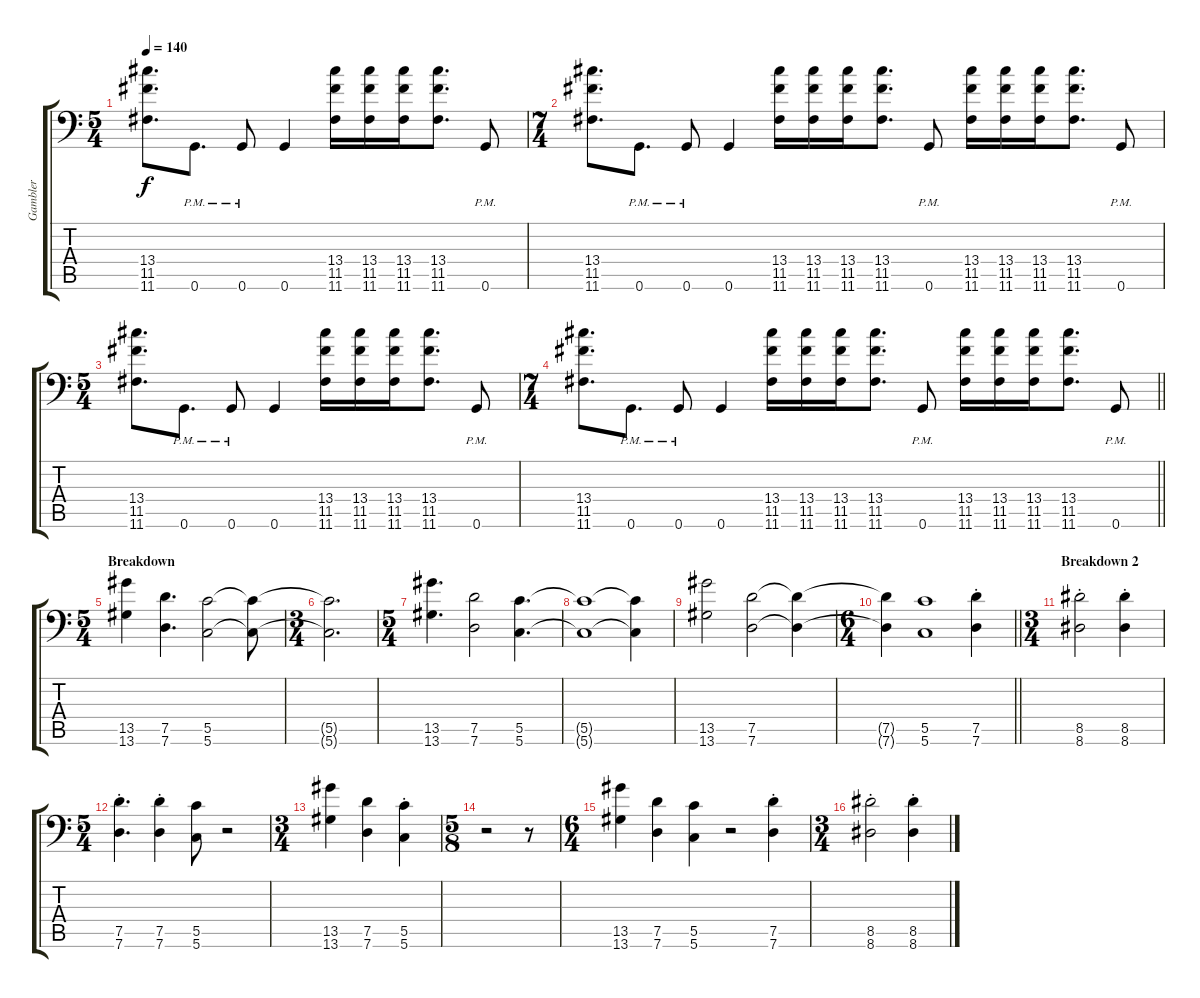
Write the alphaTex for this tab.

\track ("Gambler" "Gambler") {instrument overdrivenguitar}
\staff {score tabs}
\tuning (D4 A3 F3 C3 G2 G1) {hide}
\ts (5 4)
\tempo 140
\clef f4
\ks c
(13.4 11.5 11.6).8{d dy f} 0.6{pm}.8{d} 0.6{pm}.8 0.6.4 (13.4 11.5 11.6).16 (13.4 11.5 11.6).16 (13.4 11.5 11.6).16 (13.4 11.5 11.6).8{d} 0.6{pm}.8 |
\ts (7 4)
(13.4 11.5 11.6).8{d} 0.6{pm}.8{d} 0.6{pm}.8 0.6.4 (13.4 11.5 11.6).16 (13.4 11.5 11.6).16 (13.4 11.5 11.6).16 (13.4 11.5 11.6).8{d} 0.6{pm}.8 (13.4 11.5 11.6).16 (13.4 11.5 11.6).16 (13.4 11.5 11.6).16 (13.4 11.5 11.6).8{d} 0.6{pm}.8 |
\ts (5 4)
(13.4 11.5 11.6).8{d} 0.6{pm}.8{d} 0.6{pm}.8 0.6.4 (13.4 11.5 11.6).16 (13.4 11.5 11.6).16 (13.4 11.5 11.6).16 (13.4 11.5 11.6).8{d} 0.6{pm}.8 |
\ts (7 4)
\barLineRight lightlight
(13.4 11.5 11.6).8{d} 0.6{pm}.8{d} 0.6{pm}.8 0.6.4 (13.4 11.5 11.6).16 (13.4 11.5 11.6).16 (13.4 11.5 11.6).16 (13.4 11.5 11.6).8{d} 0.6{pm}.8 (13.4 11.5 11.6).16 (13.4 11.5 11.6).16 (13.4 11.5 11.6).16 (13.4 11.5 11.6).8{d} 0.6{pm}.8 |
\ts (5 4)
\section ("" "Breakdown")
(13.5 13.6).4 (7.5 7.6).4{d} (5.5 5.6).2 (5.5{t} 5.6{t}).8 |
\ts (3 4)
(5.5{t} 5.6{t}).2{d} |
\ts (5 4)
(13.5 13.6).4{d} (7.5 7.6).2 (5.5 5.6).4{d} |
(5.5{t} 5.6{t}).1 (5.5{t} 5.6{t}).4 |
(13.5 13.6).2 (7.5 7.6).2 (7.5{t} 7.6{t}).4 |
\ts (6 4)
\barLineRight lightlight
(7.5{t} 7.6{t}).4 (5.5 5.6).1 (7.5{st} 7.6{st}).4 |
\ts (3 4)
\section ("" "Breakdown 2")
(8.5{st} 8.6{st}).2 (8.5{st} 8.6{st}).4 |
\ts (5 4)
(7.5{st} 7.6{st}).4{d} (7.5{st} 7.6{st}).4 (5.5 5.6).8 r.2 |
\ts (3 4)
(13.5 13.6).4 (7.5 7.6).4 (5.5{st} 5.6{st}).4 |
\ts (5 8)
r.2 r.8 |
\ts (6 4)
(13.5 13.6).4 (7.5 7.6).4 (5.5 5.6).4 r.2 (7.5{st} 7.6{st}).4 |
\ts (3 4)
(8.5{st} 8.6{st}).2 (8.5{st} 8.6{st}).4
